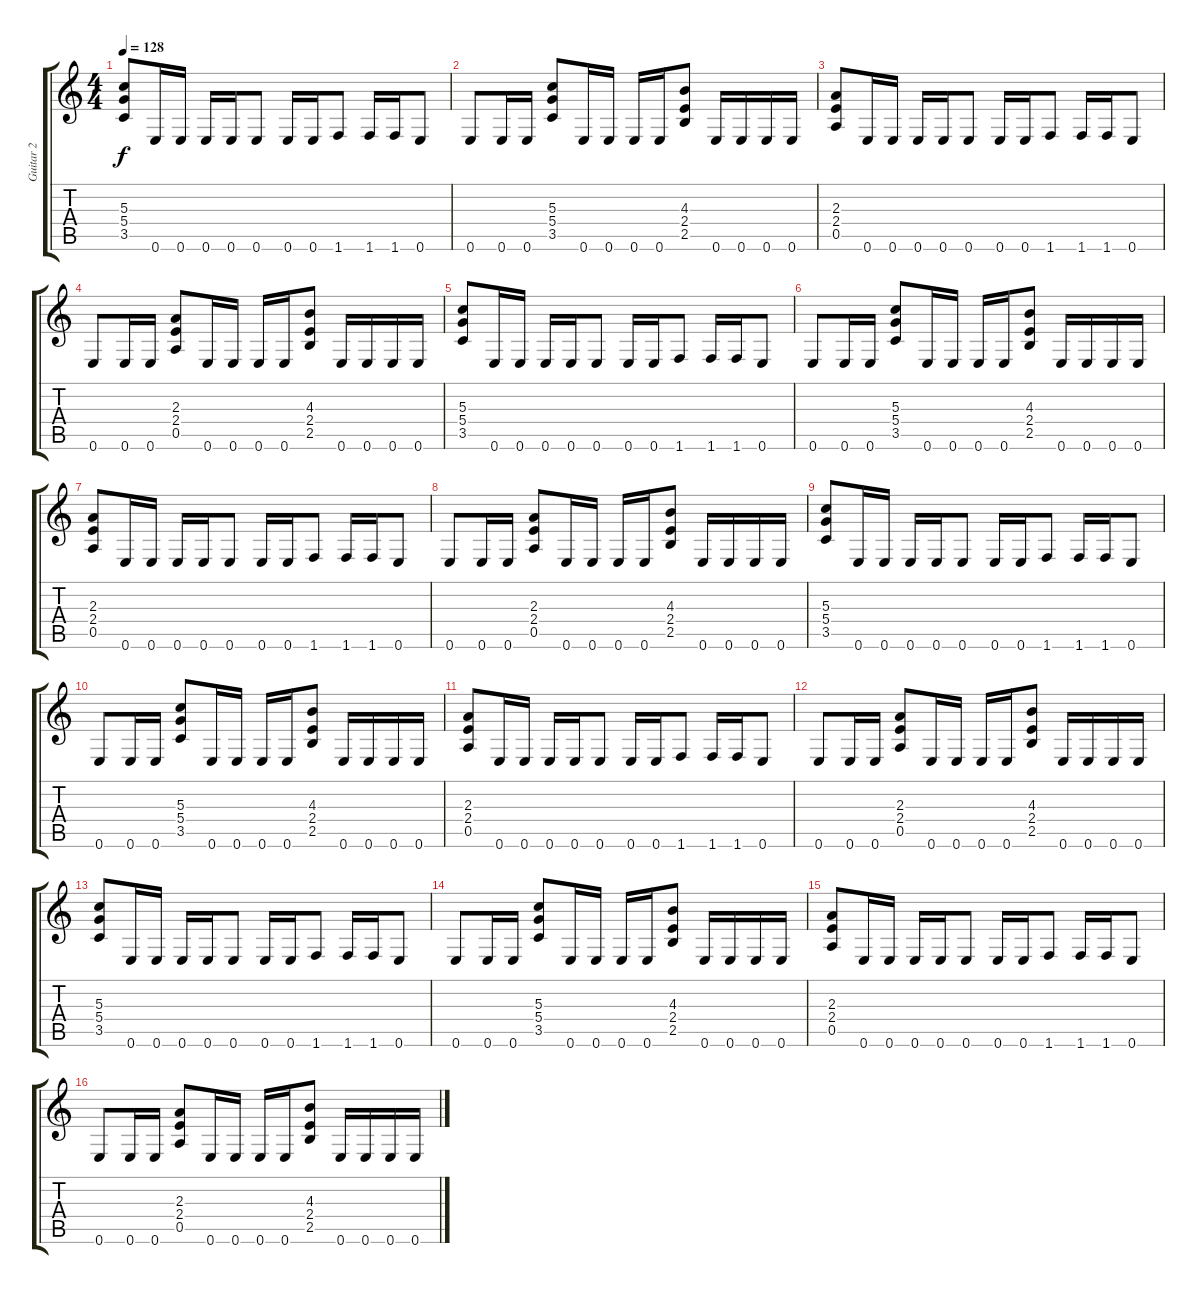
\track ("Guitar 2" "Guitar 2") {instrument distortionguitar}
\staff {score tabs}
\tuning (E4 B3 G3 D3 A2 E2) {hide}
\ts (4 4)
\tempo 128
\clef g2
\ks c
(5.3 5.4 3.5).8{dy f} 0.6.16 0.6.16 0.6.16 0.6.16 0.6.8 0.6.16 0.6.16 1.6.8 1.6.16 1.6.16 0.6.8 |
0.6.8 0.6.16 0.6.16 (5.3 5.4 3.5).8 0.6.16 0.6.16 0.6.16 0.6.16 (4.3 2.4 2.5).8 0.6.16 0.6.16 0.6.16 0.6.16 |
(2.3 2.4 0.5).8 0.6.16 0.6.16 0.6.16 0.6.16 0.6.8 0.6.16 0.6.16 1.6.8 1.6.16 1.6.16 0.6.8 |
0.6.8 0.6.16 0.6.16 (2.3 2.4 0.5).8 0.6.16 0.6.16 0.6.16 0.6.16 (4.3 2.4 2.5).8 0.6.16 0.6.16 0.6.16 0.6.16 |
(5.3 5.4 3.5).8 0.6.16 0.6.16 0.6.16 0.6.16 0.6.8 0.6.16 0.6.16 1.6.8 1.6.16 1.6.16 0.6.8 |
0.6.8 0.6.16 0.6.16 (5.3 5.4 3.5).8 0.6.16 0.6.16 0.6.16 0.6.16 (4.3 2.4 2.5).8 0.6.16 0.6.16 0.6.16 0.6.16 |
(2.3 2.4 0.5).8 0.6.16 0.6.16 0.6.16 0.6.16 0.6.8 0.6.16 0.6.16 1.6.8 1.6.16 1.6.16 0.6.8 |
0.6.8 0.6.16 0.6.16 (2.3 2.4 0.5).8 0.6.16 0.6.16 0.6.16 0.6.16 (4.3 2.4 2.5).8 0.6.16 0.6.16 0.6.16 0.6.16 |
(5.3 5.4 3.5).8 0.6.16 0.6.16 0.6.16 0.6.16 0.6.8 0.6.16 0.6.16 1.6.8 1.6.16 1.6.16 0.6.8 |
0.6.8 0.6.16 0.6.16 (5.3 5.4 3.5).8 0.6.16 0.6.16 0.6.16 0.6.16 (4.3 2.4 2.5).8 0.6.16 0.6.16 0.6.16 0.6.16 |
(2.3 2.4 0.5).8 0.6.16 0.6.16 0.6.16 0.6.16 0.6.8 0.6.16 0.6.16 1.6.8 1.6.16 1.6.16 0.6.8 |
0.6.8 0.6.16 0.6.16 (2.3 2.4 0.5).8 0.6.16 0.6.16 0.6.16 0.6.16 (4.3 2.4 2.5).8 0.6.16 0.6.16 0.6.16 0.6.16 |
(5.3 5.4 3.5).8 0.6.16 0.6.16 0.6.16 0.6.16 0.6.8 0.6.16 0.6.16 1.6.8 1.6.16 1.6.16 0.6.8 |
0.6.8 0.6.16 0.6.16 (5.3 5.4 3.5).8 0.6.16 0.6.16 0.6.16 0.6.16 (4.3 2.4 2.5).8 0.6.16 0.6.16 0.6.16 0.6.16 |
(2.3 2.4 0.5).8 0.6.16 0.6.16 0.6.16 0.6.16 0.6.8 0.6.16 0.6.16 1.6.8 1.6.16 1.6.16 0.6.8 |
0.6.8 0.6.16 0.6.16 (2.3 2.4 0.5).8 0.6.16 0.6.16 0.6.16 0.6.16 (4.3 2.4 2.5).8 0.6.16 0.6.16 0.6.16 0.6.16
